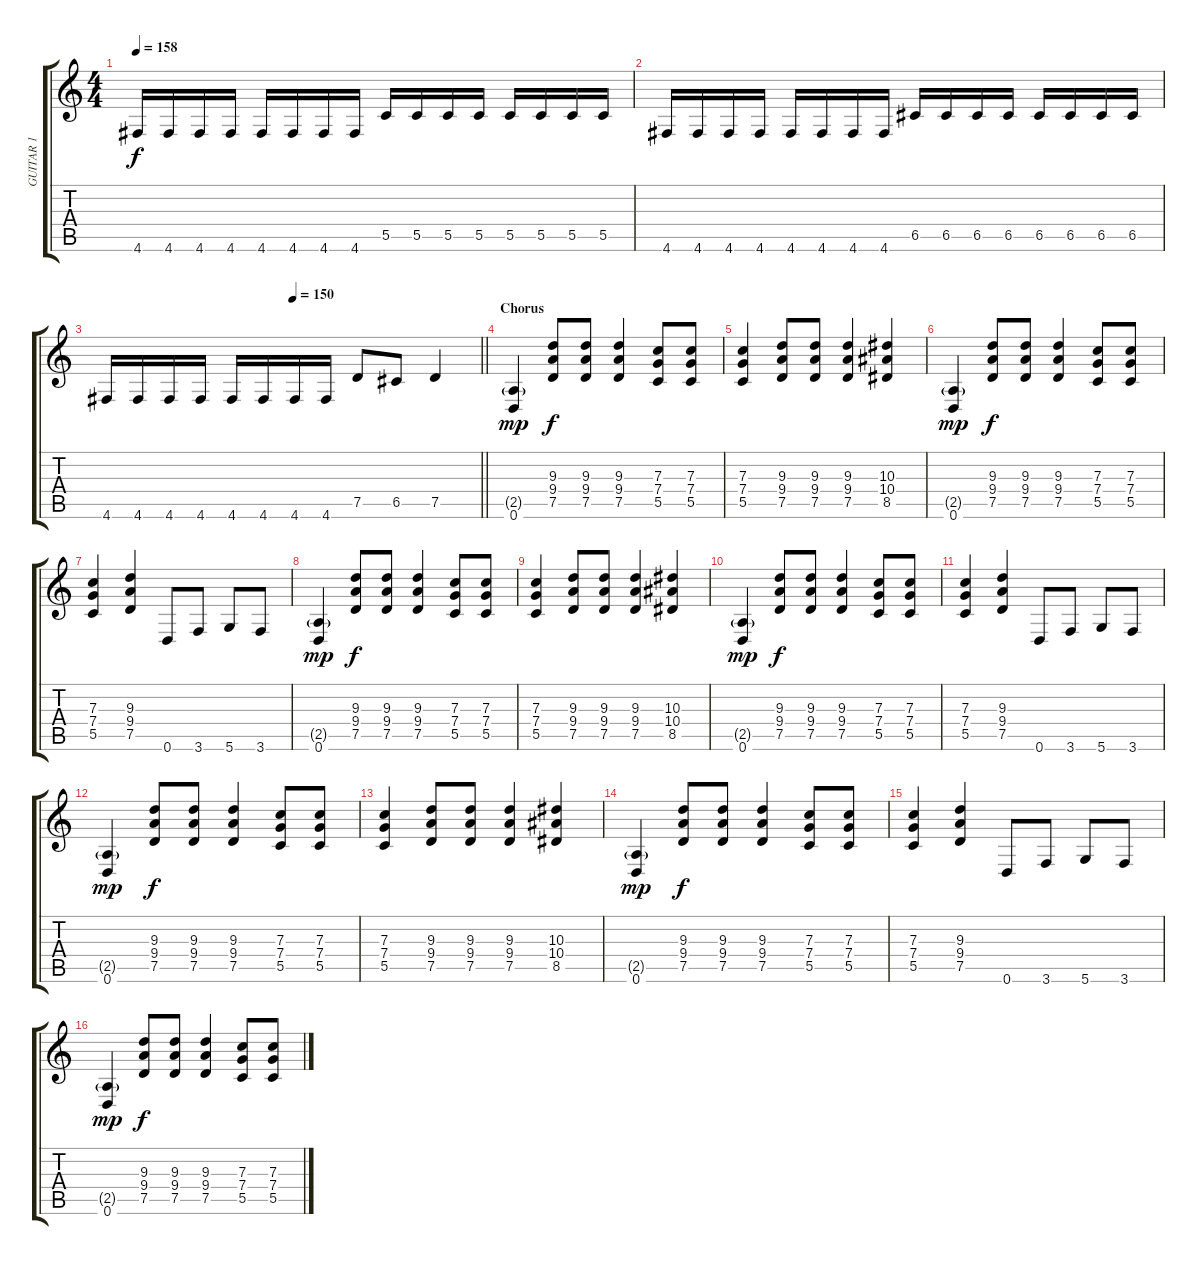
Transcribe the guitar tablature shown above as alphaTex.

\track ("GUITAR 1" "GUITAR 1") {instrument overdrivenguitar}
\staff {score tabs}
\tuning (D4 A3 F3 C3 G2 D2) {hide}
\ts (4 4)
\tempo 158
\clef g2
\ks c
4.6.16{dy f} 4.6.16 4.6.16 4.6.16 4.6.16 4.6.16 4.6.16 4.6.16 5.5.16 5.5.16 5.5.16 5.5.16 5.5.16 5.5.16 5.5.16 5.5.16 |
4.6.16 4.6.16 4.6.16 4.6.16 4.6.16 4.6.16 4.6.16 4.6.16 6.5.16 6.5.16 6.5.16 6.5.16 6.5.16 6.5.16 6.5.16 6.5.16 |
\tempo (150 0.5)
\barLineRight lightlight
4.6.16 4.6.16 4.6.16 4.6.16 4.6.16 4.6.16 4.6.16 4.6.16 7.5.8 6.5.8 7.5.4 |
\section ("" "Chorus")
(2.5{g} 0.6).4{dy mp} (9.3 9.4 7.5).8{dy f} (9.3 9.4 7.5).8 (9.3 9.4 7.5).4 (7.3 7.4 5.5).8 (7.3 7.4 5.5).8 |
(7.3 7.4 5.5).4 (9.3 9.4 7.5).8 (9.3 9.4 7.5).8 (9.3 9.4 7.5).4 (10.3 10.4 8.5).4 |
(2.5{g} 0.6).4{dy mp} (9.3 9.4 7.5).8{dy f} (9.3 9.4 7.5).8 (9.3 9.4 7.5).4 (7.3 7.4 5.5).8 (7.3 7.4 5.5).8 |
(7.3 7.4 5.5).4 (9.3 9.4 7.5).4 0.6.8 3.6.8 5.6.8 3.6.8 |
(2.5{g} 0.6).4{dy mp} (9.3 9.4 7.5).8{dy f} (9.3 9.4 7.5).8 (9.3 9.4 7.5).4 (7.3 7.4 5.5).8 (7.3 7.4 5.5).8 |
(7.3 7.4 5.5).4 (9.3 9.4 7.5).8 (9.3 9.4 7.5).8 (9.3 9.4 7.5).4 (10.3 10.4 8.5).4 |
(2.5{g} 0.6).4{dy mp} (9.3 9.4 7.5).8{dy f} (9.3 9.4 7.5).8 (9.3 9.4 7.5).4 (7.3 7.4 5.5).8 (7.3 7.4 5.5).8 |
(7.3 7.4 5.5).4 (9.3 9.4 7.5).4 0.6.8 3.6.8 5.6.8 3.6.8 |
(2.5{g} 0.6).4{dy mp} (9.3 9.4 7.5).8{dy f} (9.3 9.4 7.5).8 (9.3 9.4 7.5).4 (7.3 7.4 5.5).8 (7.3 7.4 5.5).8 |
(7.3 7.4 5.5).4 (9.3 9.4 7.5).8 (9.3 9.4 7.5).8 (9.3 9.4 7.5).4 (10.3 10.4 8.5).4 |
(2.5{g} 0.6).4{dy mp} (9.3 9.4 7.5).8{dy f} (9.3 9.4 7.5).8 (9.3 9.4 7.5).4 (7.3 7.4 5.5).8 (7.3 7.4 5.5).8 |
(7.3 7.4 5.5).4 (9.3 9.4 7.5).4 0.6.8 3.6.8 5.6.8 3.6.8 |
(2.5{g} 0.6).4{dy mp} (9.3 9.4 7.5).8{dy f} (9.3 9.4 7.5).8 (9.3 9.4 7.5).4 (7.3 7.4 5.5).8 (7.3 7.4 5.5).8
